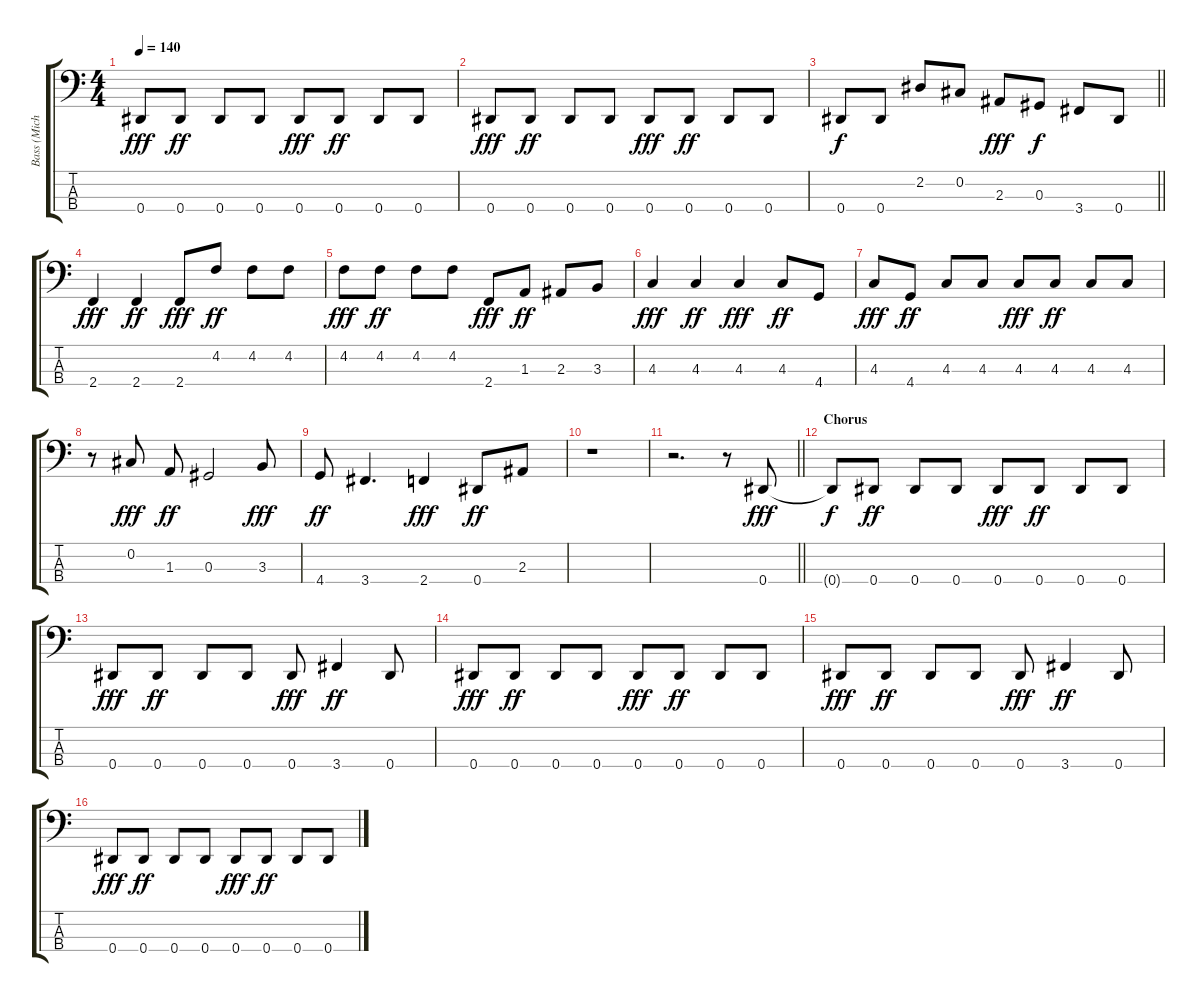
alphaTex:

\track ("Bass (Michael Anthony)" "Bass (Mich") {instrument electricbassfinger}
\staff {score tabs}
\tuning (Gb2 Db2 Ab1 Eb1) {hide}
\ts (4 4)
\tempo 140
\clef f4
\ks c
0.4.8{dy fff} 0.4.8{dy ff} 0.4.8 0.4.8 0.4.8{dy fff} 0.4.8{dy ff} 0.4.8 0.4.8 |
0.4.8{dy fff} 0.4.8{dy ff} 0.4.8 0.4.8 0.4.8{dy fff} 0.4.8{dy ff} 0.4.8 0.4.8 |
\barLineRight lightlight
0.4.8{dy f} 0.4.8 2.2.8 0.2.8 2.3.8{dy fff} 0.3.8{dy f} 3.4.8 0.4.8 |
2.4.4{dy fff} 2.4.4{dy ff} 2.4.8{dy fff} 4.2.8{dy ff} 4.2.8 4.2.8 |
4.2.8{dy fff} 4.2.8{dy ff} 4.2.8 4.2.8 2.4.8{dy fff} 1.3.8{dy ff} 2.3.8 3.3.8 |
4.3.4{dy fff} 4.3.4{dy ff} 4.3.4{dy fff} 4.3.8{dy ff} 4.4.8 |
4.3.8{dy fff} 4.4.8{dy ff} 4.3.8 4.3.8 4.3.8{dy fff} 4.3.8{dy ff} 4.3.8 4.3.8 |
r.8 0.2.8{dy fff} 1.3.8{dy ff} 0.3.2 3.3.8{dy fff} |
4.4.8{dy ff} 3.4.4{d} 2.4.4{dy fff} 0.4.8{dy ff} 2.3.8 |
r.1 |
\barLineRight lightlight
r.2{d} r.8 0.4.8{dy fff} |
\section ("" "Chorus")
0.4{t}.8{dy f} 0.4.8{dy ff} 0.4.8 0.4.8 0.4.8{dy fff} 0.4.8{dy ff} 0.4.8 0.4.8 |
0.4.8{dy fff} 0.4.8{dy ff} 0.4.8 0.4.8 0.4.8{dy fff} 3.4.4{dy ff} 0.4.8 |
0.4.8{dy fff} 0.4.8{dy ff} 0.4.8 0.4.8 0.4.8{dy fff} 0.4.8{dy ff} 0.4.8 0.4.8 |
0.4.8{dy fff} 0.4.8{dy ff} 0.4.8 0.4.8 0.4.8{dy fff} 3.4.4{dy ff} 0.4.8 |
0.4.8{dy fff} 0.4.8{dy ff} 0.4.8 0.4.8 0.4.8{dy fff} 0.4.8{dy ff} 0.4.8 0.4.8
